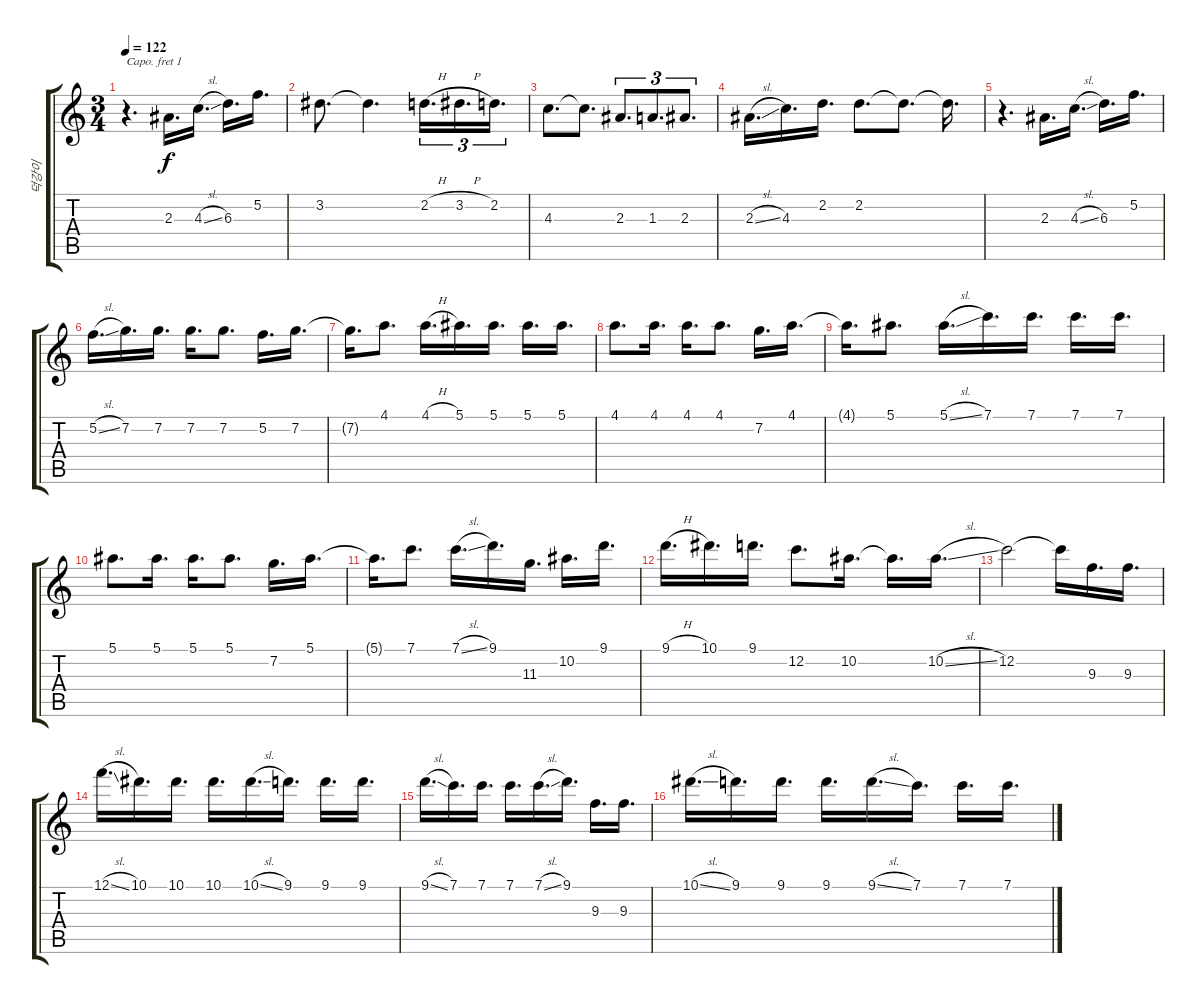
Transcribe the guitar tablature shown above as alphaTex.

\track ("덕강이" "덕강이") {instrument acousticguitarsteel}
\staff {score tabs}
\capo 1
\tuning (E4 B3 G3 D3 A2 E2) {hide}
\ts (3 4)
\tempo 122
\clef g2
\ks c
r.4{d dy f} 2.3.16{d} 4.3{sl}.16{d} 6.3.16{d} 5.2.16{d} |
3.2.8{d} 3.2{t}.4{d} 2.2{h}.16{d tu (3 2)} 3.2{h}.16{d tu (3 2)} 2.2.16{d tu (3 2)} |
4.3.8{d} 4.3{t}.8{d} 2.3.8{d tu (3 2)} 1.3.8{d tu (3 2)} 2.3.8{d tu (3 2)} |
2.3{sl}.16{d} 4.3.16{d} 2.2.16{d} 2.2.8{d} 2.2{t}.8{d} 2.2{t}.16{d} |
r.4{d} 2.3.16{d} 4.3{sl}.16{d} 6.3.16{d} 5.2.16{d} |
5.2{sl}.16{d} 7.2.16{d} 7.2.16{d} 7.2.16{d} 7.2.8{d} 5.2.16{d} 7.2.16{d} |
7.2{t}.16{d} 4.1.8{d} 4.1{h}.16{d} 5.1.16{d} 5.1.16{d} 5.1.16{d} 5.1.16{d} |
4.1.8{d} 4.1.16{d} 4.1.16{d} 4.1.8{d} 7.2.16{d} 4.1.16{d} |
4.1{t}.16{d} 5.1.8{d} 5.1{sl}.16{d} 7.1.16{d} 7.1.16{d} 7.1.16{d} 7.1.16{d} |
5.1.8{d} 5.1.16{d} 5.1.16{d} 5.1.8{d} 7.2.16{d} 5.1.16{d} |
5.1{t}.16{d} 7.1.8{d} 7.1{sl}.16{d} 9.1.16{d} 11.3.16{d} 10.2.16{d} 9.1.16{d} |
9.1{h}.16{d} 10.1.16{d} 9.1.16{d} 12.2.8{d} 10.2.16{d} 10.2{t}.16{d} 10.2{sl}.16{d} |
12.2.2 12.2{t}.16 9.3.16{d} 9.3.16{d} |
12.1{sl}.16{d} 10.1.16{d} 10.1.16{d} 10.1.16{d} 10.1{sl}.16{d} 9.1.16{d} 9.1.16{d} 9.1.16{d} |
9.1{sl}.16{d} 7.1.16{d} 7.1.16{d} 7.1.16{d} 7.1{sl}.16{d} 9.1.16{d} 9.3.16{d} 9.3.16{d} |
10.1{sl}.16{d} 9.1.16{d} 9.1.16{d} 9.1.16{d} 9.1{sl}.16{d} 7.1.16{d} 7.1.16{d} 7.1.16{d}
